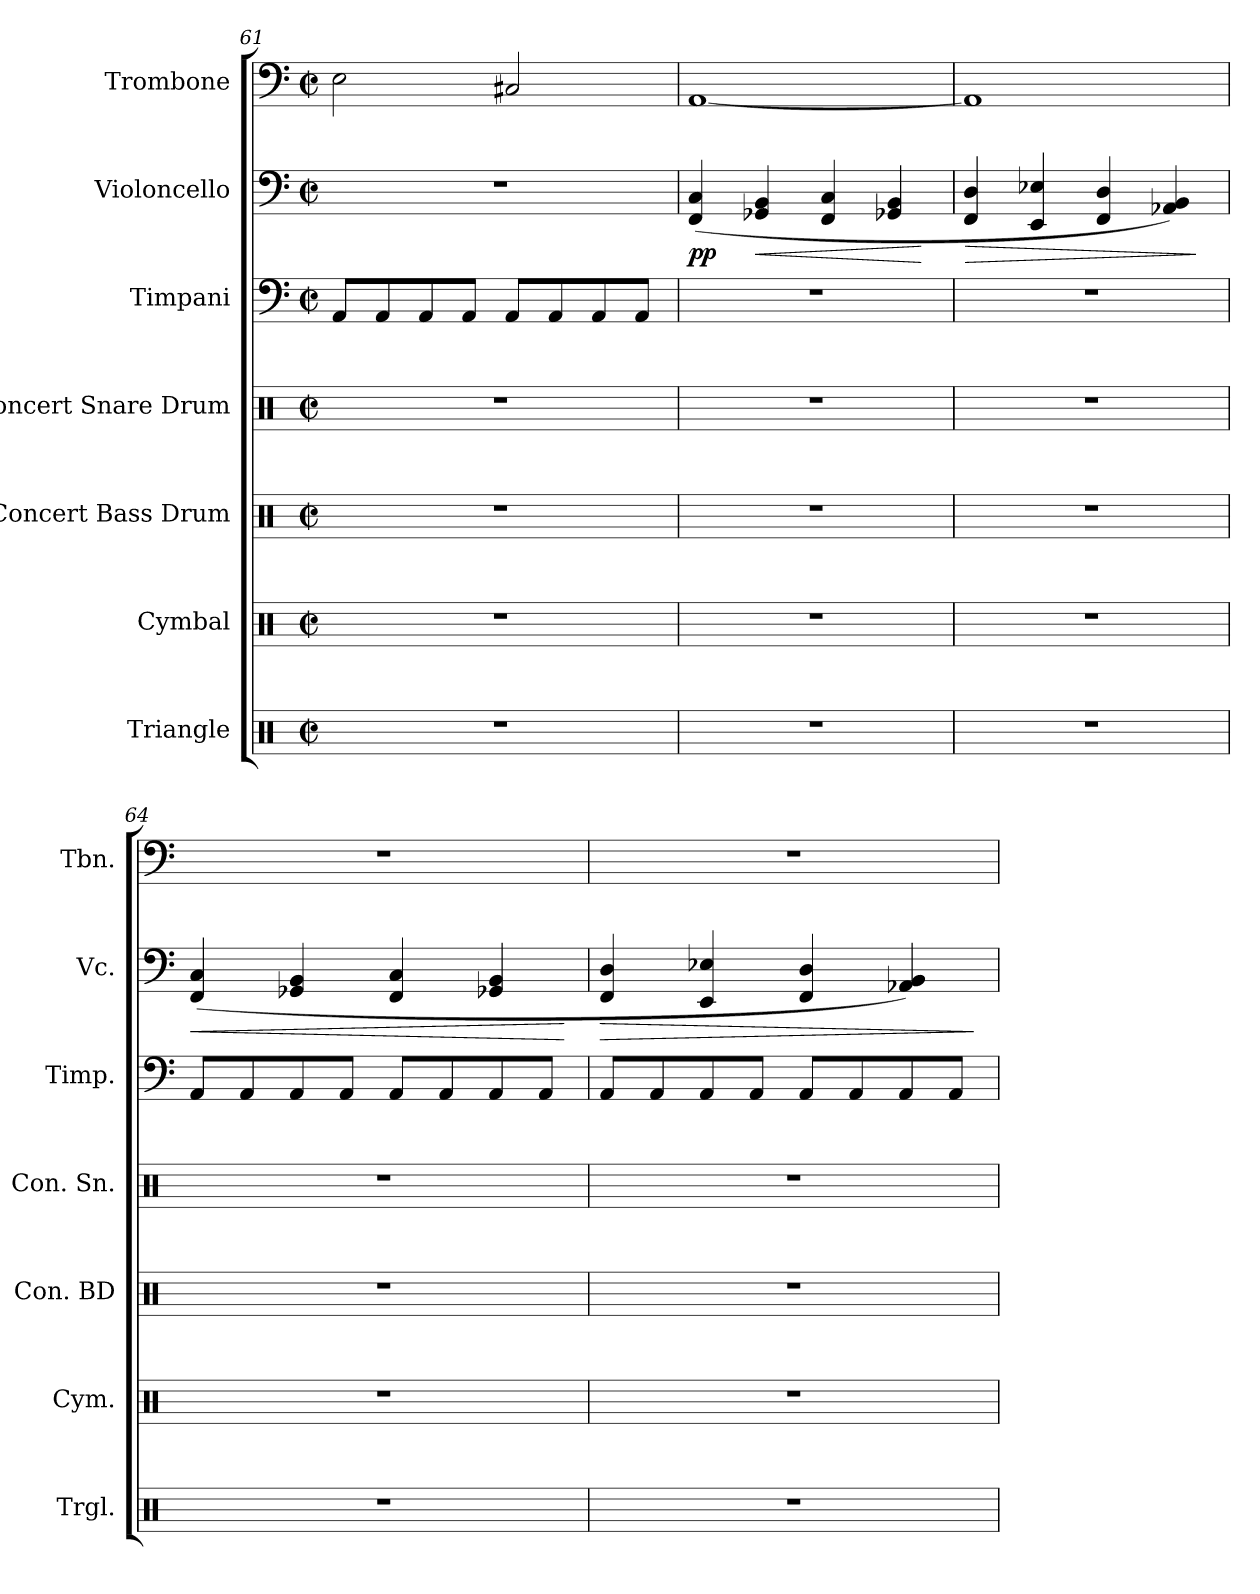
**kern	**kern	**kern	**kern	**kern	**kern	**dynam	**kern
*part7	*part6	*part5	*part4	*part3	*part2	*part2	*part1
*staff7	*staff6	*staff5	*staff4	*staff3	*staff2	*staff2	*staff1
*I"Triangle	*I"Cymbal	*I"Concert Bass Drum	*I"Concert Snare Drum	*I"Timpani	*I"Violoncello	*	*I"Trombone
*I'Trgl.	*I'Cym.	*I'Con. BD	*I'Con. Sn.	*I'Timp.	*I'Vc.	*	*I'Tbn.
*clefX	*clefX	*clefX	*clefX	*clefF4	*clefF4	*	*clefF4
*k[]	*k[]	*k[]	*k[]	*k[]	*k[]	*	*k[]
*M2/2	*M2/2	*M2/2	*M2/2	*M2/2	*M2/2	*	*M2/2
*met(c|)	*met(c|)	*met(c|)	*met(c|)	*met(c|)	*met(c|)	*	*met(c|)
=61	=61	=61	=61	=61	=61	=61	=61
1r	1r	1r	1r	8AA/L	1r	.	2E\
.	.	.	.	8AA/	.	.	.
.	.	.	.	8AA/	.	.	.
.	.	.	.	8AA/J	.	.	.
.	.	.	.	8AA/L	.	.	2C#X/
.	.	.	.	8AA/	.	.	.
.	.	.	.	8AA/	.	.	.
.	.	.	.	8AA/J	.	.	.
=62	=62	=62	=62	=62	=62	=62	=62
!	!	!	!	!	!	!LO:DY:b	!
1r	1r	1r	1r	1r	(4FF/ 4C/	pp	[1AA
!	!	!	!	!	!	!LO:HP:b	!
.	.	.	.	.	4GG-X/ 4BB/	<	.
.	.	.	.	.	4FF/ 4C/	.	.
.	.	.	.	.	4GG-X/ 4BB/	.	.
.	.	.	.	.	.	[	.
=63	=63	=63	=63	=63	=63	=63	=63
!	!	!	!	!	!	!LO:HP:b	!
1r	1r	1r	1r	1r	4FF/ 4D/	>	1AA]
.	.	.	.	.	4EE/ 4E-X/	.	.
.	.	.	.	.	4FF/ 4D/	.	.
.	.	.	.	.	4AA-X/ 4BB/)	.	.
.	.	.	.	.	.	]	.
!!LO:LB:g=z
=64	=64	=64	=64	=64	=64	=64	=64
!	!	!	!	!	!	!LO:HP:b	!
1r	1r	1r	1r	8AA/L	(4FF/ 4C/	<	1r
.	.	.	.	8AA/	.	.	.
.	.	.	.	8AA/	4GG-X/ 4BB/	.	.
.	.	.	.	8AA/J	.	.	.
.	.	.	.	8AA/L	4FF/ 4C/	.	.
.	.	.	.	8AA/	.	.	.
.	.	.	.	8AA/	4GG-X/ 4BB/	.	.
.	.	.	.	8AA/J	.	.	.
.	.	.	.	.	.	[	.
=65	=65	=65	=65	=65	=65	=65	=65
!	!	!	!	!	!	!LO:HP:b	!
1r	1r	1r	1r	8AA/L	4FF/ 4D/	>	1r
.	.	.	.	8AA/	.	.	.
.	.	.	.	8AA/	4EE/ 4E-X/	.	.
.	.	.	.	8AA/J	.	.	.
.	.	.	.	8AA/L	4FF/ 4D/	.	.
.	.	.	.	8AA/	.	.	.
.	.	.	.	8AA/	4AA-X/ 4BB/)	.	.
.	.	.	.	8AA/J	.	.	.
.	.	.	.	.	.	]	.
=	=	=	=	=	=	=	=
*-	*-	*-	*-	*-	*-	*-	*-
